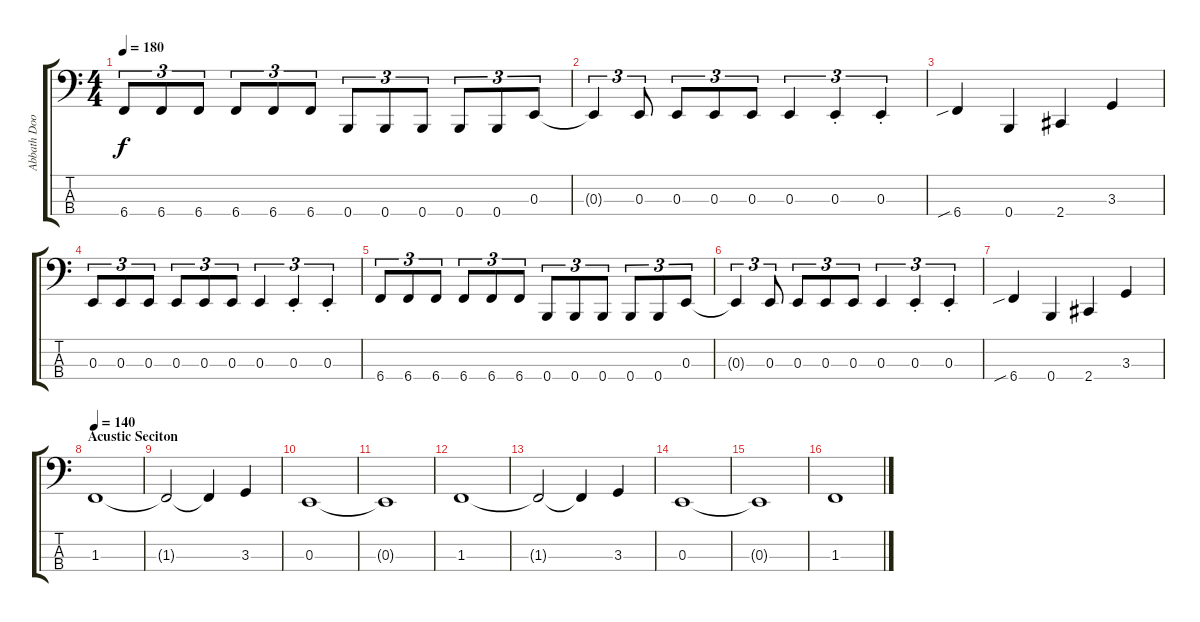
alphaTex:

\track ("Abbath Doom Occulta (Bass)" "Abbath Doo") {instrument electricbasspick}
\staff {score tabs}
\tuning (D2 A1 E1 B0) {hide}
\ts (4 4)
\tempo 180
\clef f4
\ks c
6.4.8{tu (3 2) dy f} 6.4.8{tu (3 2)} 6.4.8{tu (3 2)} 6.4.8{tu (3 2)} 6.4.8{tu (3 2)} 6.4.8{tu (3 2)} 0.4.8{tu (3 2)} 0.4.8{tu (3 2)} 0.4.8{tu (3 2)} 0.4.8{tu (3 2)} 0.4.8{tu (3 2)} 0.3.8{tu (3 2)} |
0.3{t}.4{tu (3 2)} 0.3.8{tu (3 2)} 0.3.8{tu (3 2)} 0.3.8{tu (3 2)} 0.3.8{tu (3 2)} 0.3.4{tu (3 2)} 0.3{st}.4{tu (3 2)} 0.3{st}.4{tu (3 2)} |
6.4{sib}.4 0.4.4 2.4.4 3.3.4 |
0.3.8{tu (3 2)} 0.3.8{tu (3 2)} 0.3.8{tu (3 2)} 0.3.8{tu (3 2)} 0.3.8{tu (3 2)} 0.3.8{tu (3 2)} 0.3.4{tu (3 2)} 0.3{st}.4{tu (3 2)} 0.3{st}.4{tu (3 2)} |
6.4.8{tu (3 2)} 6.4.8{tu (3 2)} 6.4.8{tu (3 2)} 6.4.8{tu (3 2)} 6.4.8{tu (3 2)} 6.4.8{tu (3 2)} 0.4.8{tu (3 2)} 0.4.8{tu (3 2)} 0.4.8{tu (3 2)} 0.4.8{tu (3 2)} 0.4.8{tu (3 2)} 0.3.8{tu (3 2)} |
0.3{t}.4{tu (3 2)} 0.3.8{tu (3 2)} 0.3.8{tu (3 2)} 0.3.8{tu (3 2)} 0.3.8{tu (3 2)} 0.3.4{tu (3 2)} 0.3{st}.4{tu (3 2)} 0.3{st}.4{tu (3 2)} |
6.4{sib}.4 0.4.4 2.4.4 3.3.4 |
\section ("" "Acustic Seciton")
\tempo 140
1.3.1 |
1.3{t}.2 1.3{t}.4 3.3.4 |
0.3.1 |
0.3{t}.1 |
1.3.1 |
1.3{t}.2 1.3{t}.4 3.3.4 |
0.3.1 |
0.3{t}.1 |
1.3.1
